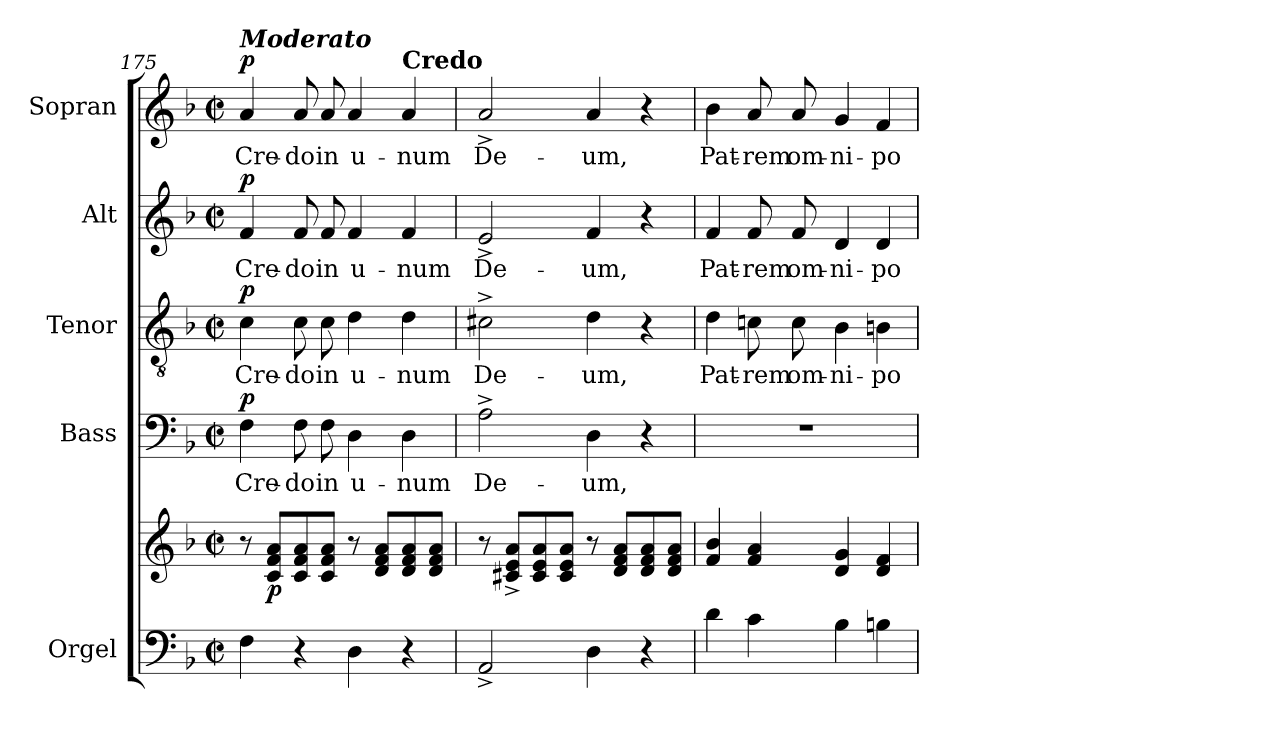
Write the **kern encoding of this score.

**kern	**kern	**dynam	**kern	**text	**dynam	**kern	**text	**dynam	**kern	**text	**dynam	**kern	**text	**dynam
*part5	*part5	*part5	*part4	*part4	*part4	*part3	*part3	*part3	*part2	*part2	*part2	*part1	*part1	*part1
*staff6	*staff5	*staff5/6	*staff4	*staff4	*staff4	*staff3	*staff3	*staff3	*staff2	*staff2	*staff2	*staff1	*staff1	*staff1
*I"Orgel	*	*	*I"Bass	*	*	*I"Tenor	*	*	*I"Alt	*	*	*I"Sopran	*	*
*I'Org.	*	*	*I'B.	*	*	*I'T.	*	*	*I'A.	*	*	*I'S.	*	*
!!LO:LB:g=z
*clefF4	*clefG2	*	*clefF4	*	*	*clefGv2	*	*	*clefG2	*	*	*clefG2	*	*
*k[b-]	*k[b-]	*	*k[b-]	*	*	*k[b-]	*	*	*k[b-]	*	*	*k[b-]	*	*
*F:	*F:	*	*F:	*	*	*F:	*	*	*F:	*	*	*F:	*	*
*M2/2	*M2/2	*	*M2/2	*	*	*M2/2	*	*	*M2/2	*	*	*M2/2	*	*
*met(c|)	*met(c|)	*	*met(c|)	*	*	*met(c|)	*	*	*met(c|)	*	*	*met(c|)	*	*
=175	=175	=175	=175	=175	=175	=175	=175	=175	=175	=175	=175	=175	=175	=175
!	!	!	!	!	!	!	!	!	!	!	!	!LO:TX:a:Bi:t=Moderato	!	!
!	!	!	!	!LO:LY:b	!LO:DY:a	!	!LO:LY:b	!LO:DY:a	!	!LO:LY:b	!LO:DY:a	!	!LO:LY:b	!LO:DY:a
4F\	8r	.	4F\	Cre-	p	4c\	Cre-	p	4f/	Cre-	p	4a/	Cre-	p
!	!	!LO:DY:b	!	!	!	!	!	!	!	!	!	!	!	!
.	8c/ 8f/ 8a/L	p	.	.	.	.	.	.	.	.	.	.	.	.
!	!	!	!	!LO:LY:b	!	!	!LO:LY:b	!	!	!LO:LY:b	!	!	!LO:LY:b	!
4r	8c/ 8f/ 8a/	.	8F\	-do	.	8c\	-do	.	8f/	-do	.	8a/	-do	.
!	!	!	!	!LO:LY:b	!	!	!LO:LY:b	!	!	!LO:LY:b	!	!	!LO:LY:b	!
.	8c/ 8f/ 8a/J	.	8F\	in	.	8c\	in	.	8f/	in	.	8a/	in	.
!	!	!	!	!LO:LY:b	!	!	!LO:LY:b	!	!	!LO:LY:b	!	!	!LO:LY:b	!
4D\	8r	.	4D\	u-	.	4d\	u-	.	4f/	u-	.	4a/	u-	.
.	8d/ 8f/ 8a/L	.	.	.	.	.	.	.	.	.	.	.	.	.
!	!	!	!	!	!	!	!	!	!	!	!	!LO:TX:a:B:t=Credo	!	!
!	!	!	!	!LO:LY:b	!	!	!LO:LY:b	!	!	!LO:LY:b	!	!	!LO:LY:b	!
4r	8d/ 8f/ 8a/	.	4D\	-num	.	4d\	-num	.	4f/	-num	.	4a/	-num	.
.	8d/ 8f/ 8a/J	.	.	.	.	.	.	.	.	.	.	.	.	.
=176	=176	=176	=176	=176	=176	=176	=176	=176	=176	=176	=176	=176	=176	=176
!	!	!	!	!LO:LY:b	!	!	!LO:LY:b	!	!	!LO:LY:b	!	!	!LO:LY:b	!
2AA^</	8r	.	2A^>\	De-	.	2c#X^>\	De-	.	2e^>/	De-	.	2a^>/	De-	.
.	8c#X/^< 8e/^< 8a/^<L	.	.	.	.	.	.	.	.	.	.	.	.	.
.	8c#/ 8e/ 8a/	.	.	.	.	.	.	.	.	.	.	.	.	.
.	8c#/ 8e/ 8a/J	.	.	.	.	.	.	.	.	.	.	.	.	.
!	!	!	!	!LO:LY:b	!	!	!LO:LY:b	!	!	!LO:LY:b	!	!	!LO:LY:b	!
4D\	8r	.	4D\	-um,	.	4d\	-um,	.	4f/	-um,	.	4a/	-um,	.
.	8d/ 8f/ 8a/L	.	.	.	.	.	.	.	.	.	.	.	.	.
4r	8d/ 8f/ 8a/	.	4r	.	.	4r	.	.	4r	.	.	4r	.	.
.	8d/ 8f/ 8a/J	.	.	.	.	.	.	.	.	.	.	.	.	.
=177	=177	=177	=177	=177	=177	=177	=177	=177	=177	=177	=177	=177	=177	=177
!	!	!	!	!	!	!	!LO:LY:b	!	!	!LO:LY:b	!	!	!LO:LY:b	!
4d\	4f/ 4b-/	.	1r	.	.	4d\	Pat-	.	4f/	Pat-	.	4b-\	Pat-	.
!	!	!	!	!	!	!	!LO:LY:b	!	!	!LO:LY:b	!	!	!LO:LY:b	!
4c\	4f/ 4a/	.	.	.	.	8cn\	-rem	.	8f/	-rem	.	8a/	-rem	.
!	!	!	!	!	!	!	!LO:LY:b	!	!	!LO:LY:b	!	!	!LO:LY:b	!
.	.	.	.	.	.	8c\	om-	.	8f/	om-	.	8a/	om-	.
!	!	!	!	!	!	!	!LO:LY:b	!	!	!LO:LY:b	!	!	!LO:LY:b	!
4B-\	4d/ 4g/	.	.	.	.	4B-\	-ni-	.	4d/	-ni-	.	4g/	-ni-	.
!	!	!	!	!	!	!	!LO:LY:b	!	!	!LO:LY:b	!	!	!LO:LY:b	!
4Bn\	4d/ 4f/	.	.	.	.	4Bn\	-po-	.	4d/	-po-	.	4f/	-po-	.
=	=	=	=	=	=	=	=	=	=	=	=	=	=	=
*-	*-	*-	*-	*-	*-	*-	*-	*-	*-	*-	*-	*-	*-	*-
